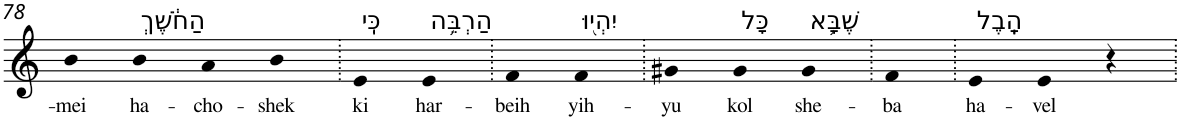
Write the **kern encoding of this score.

**kern	**text
*part1	*part1
*staff1	*staff1
*I"Piano	*
*I'Pno	*
!!LO:PB:g=z
*clefG2	*
*k[]	*
=78	=78
!	!LO:LY:b
4b	-mei
!LO:TX:a:t=הַחֹ֔שֶׁךְ	!
!	!LO:LY:b
4b	ha-
!	!LO:LY:b
4a	-cho-
!	!LO:LY:b
4b	-shek
=79.	=79.
!LO:TX:a:t=כִּֽי	!
!	!LO:LY:b
4e	ki
!LO:TX:a:t=הַרְבֵּ֥ה	!
!	!LO:LY:b
4e	har-
=80.	=80.
!	!LO:LY:b
4f	-beih
!LO:TX:a:t=יִהְי֖וּ	!
!	!LO:LY:b
4f	yih-
=81.	=81.
!	!LO:LY:b
4g#X	-yu
!LO:TX:a:t=כָּל	!
!	!LO:LY:b
4g#	kol
!LO:TX:a:t=שֶׁבָּ֥א	!
!	!LO:LY:b
4g#	she-
=82.	=82.
!	!LO:LY:b
4f	-ba
=83.	=83.
!LO:TX:a:t=הָֽבֶל	!
!	!LO:LY:b
4e	ha-
!	!LO:LY:b
4e	-vel
4r	.
=.	=.
*-	*-
